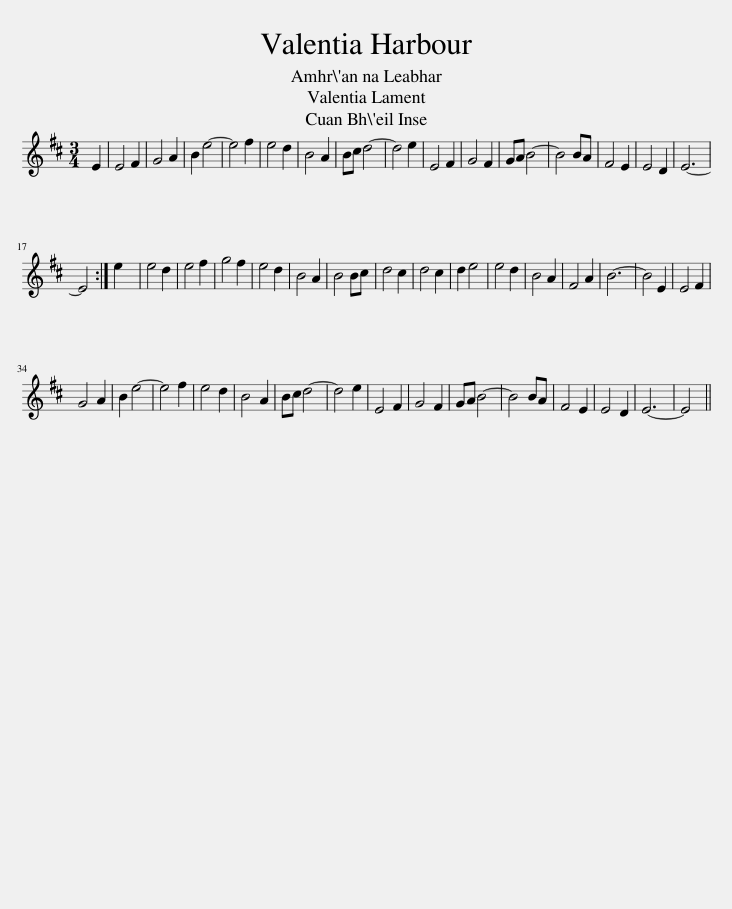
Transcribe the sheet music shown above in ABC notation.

X:1
L:1/8
M:3/4
I:linebreak $
K:D
V:1 treble
V:1
 E2 | E4 F2 | G4 A2 | B2 e4- | e4 f2 | %5
 e4 d2 | B4 A2 | Bc d4- | d4 e2 | E4 F2 | %10
 G4 F2 | GA B4- | B4 BA | F4 E2 | E4 D2 | %15
 E6- |$ E4 :| e2 | e4 d2 | e4 f2 | %20
 g4 f2 | e4 d2 | B4 A2 | B4 Bc | d4 c2 | %25
 d4 c2 | d2 e4 | e4 d2 | B4 A2 | F4 A2 | %30
 B6- | B4 E2 | E4 F2 |$ G4 A2 | B2 e4- | %35
 e4 f2 | e4 d2 | B4 A2 | Bc d4- | d4 e2 | %40
 E4 F2 | G4 F2 | GA B4- | B4 BA | F4 E2 | %45
 E4 D2 | E6- | E4 || %48
